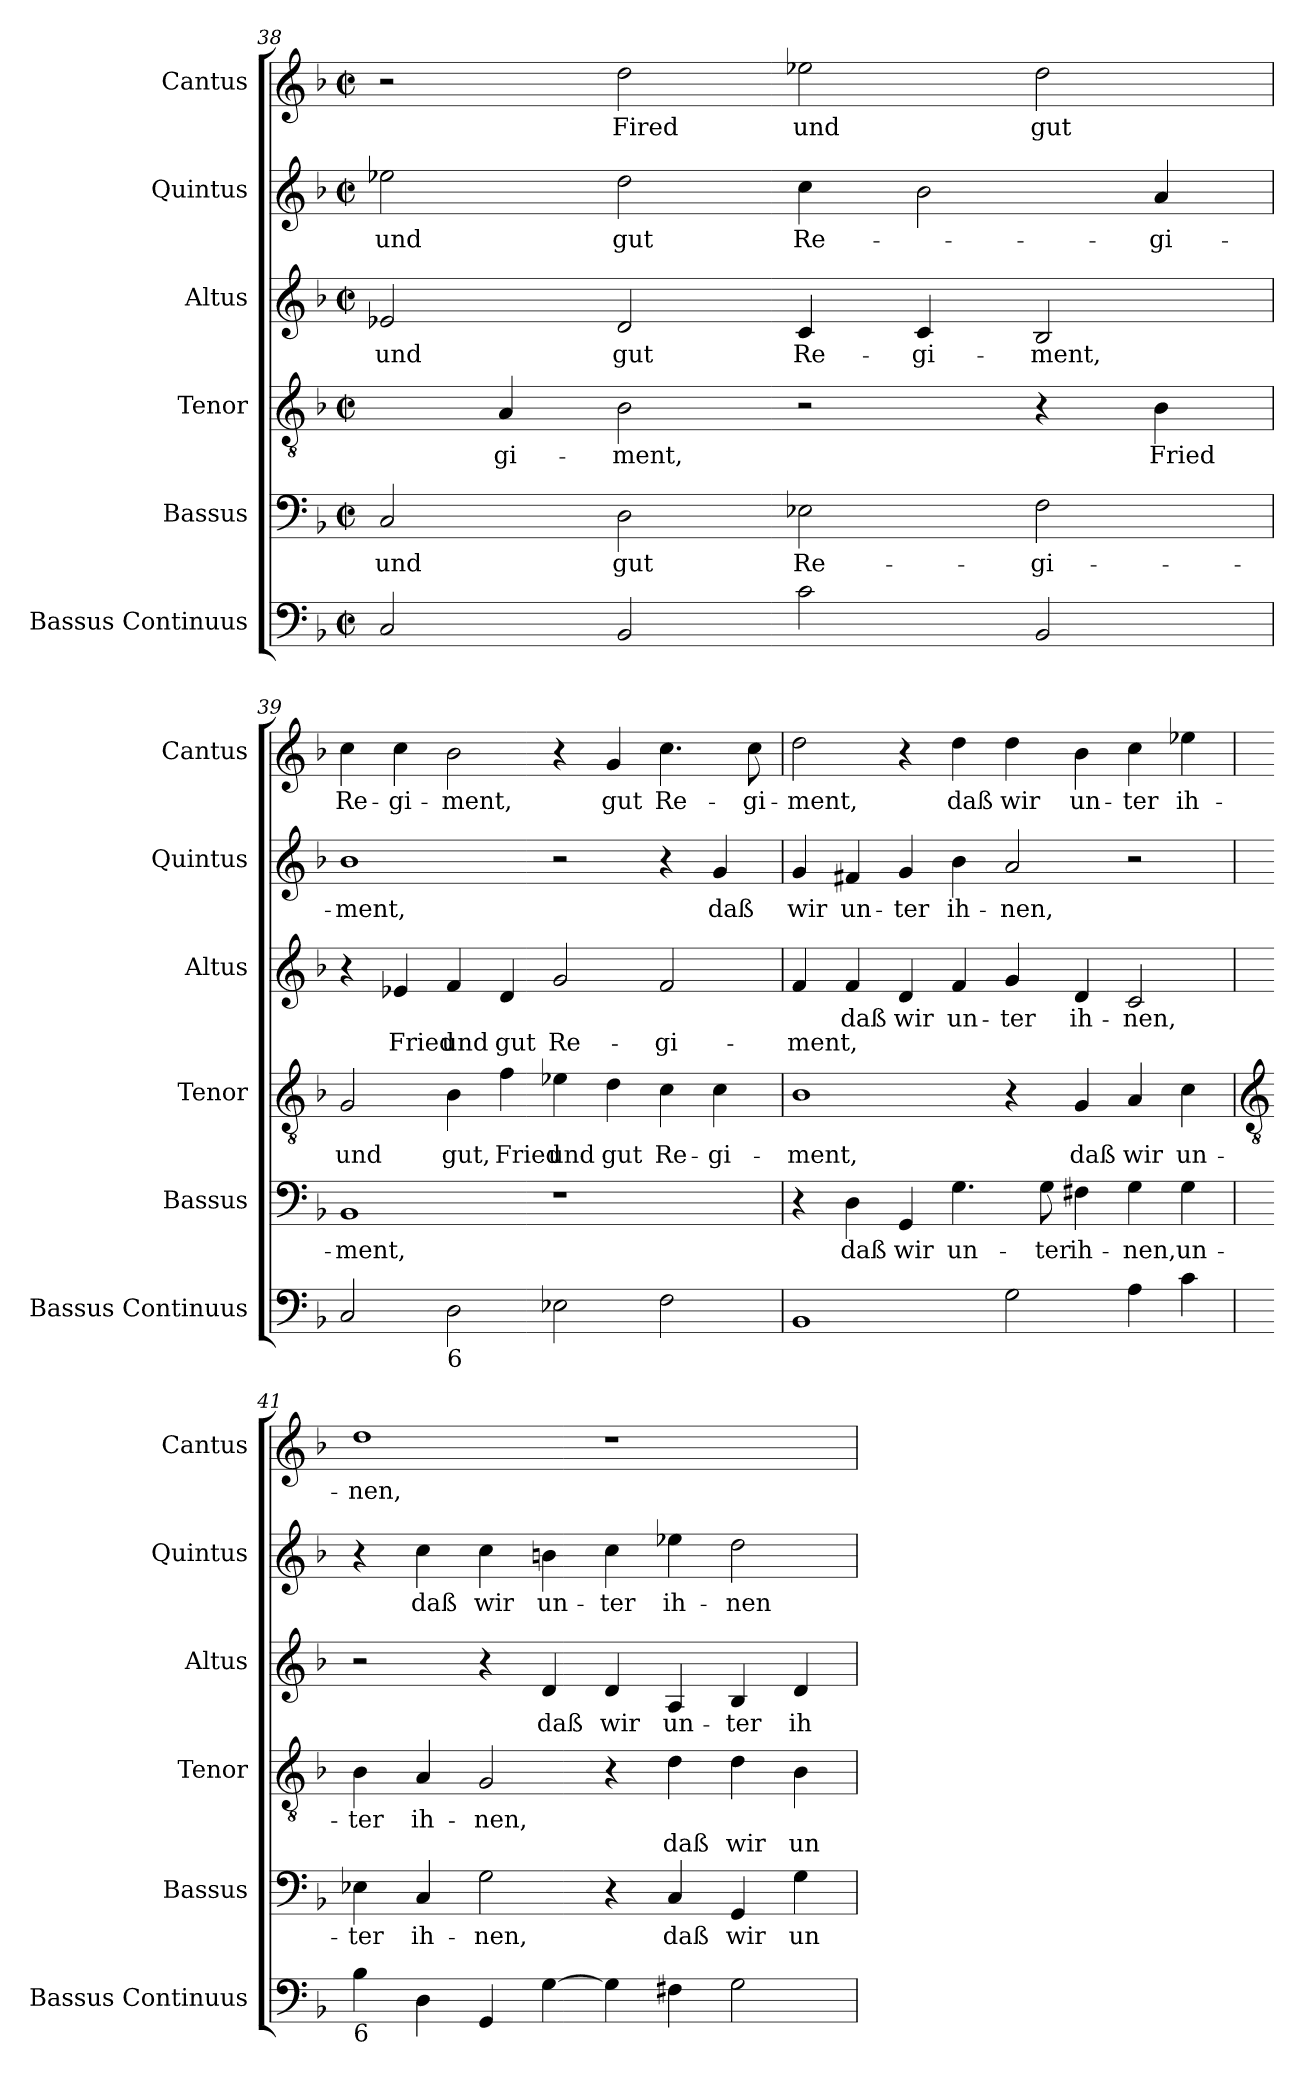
**kern	**kern	**text	**kern	**text	**text	**kern	**text	**text	**kern	**text	**kern	**text
*part6	*part5	*part5	*part4	*part4	*part4	*part3	*part3	*part3	*part2	*part2	*part1	*part1
*staff6	*staff5	*staff5	*staff4	*staff4	*staff4	*staff3	*staff3	*staff3	*staff2	*staff2	*staff1	*staff1
*I"Bassus Continuus	*I"Bassus	*	*I"Tenor	*	*	*I"Altus	*	*	*I"Quintus	*	*I"Cantus	*
*I'Bassus Continuus	*I'Bassus	*	*I'Tenor	*	*	*I'Altus	*	*	*I'Quintus	*	*I'Cantus	*
!!LO:LB:g=z
*clefF4	*clefF4	*	*clefGv2	*	*	*clefG2	*	*	*clefG2	*	*clefG2	*
*k[b-]	*k[b-]	*	*k[b-]	*	*	*k[b-]	*	*	*k[b-]	*	*k[b-]	*
*F:	*F:	*	*F:	*	*	*F:	*	*	*F:	*	*F:	*
*M4/2	*M4/2	*	*M4/2	*	*	*M4/2	*	*	*M4/2	*	*M4/2	*
*met(c|)	*met(c|)	*	*met(c|)	*	*	*met(c|)	*	*	*met(c|)	*	*met(c|)	*
=38	=38	=38	=38	=38	=38	=38	=38	=38	=38	=38	=38	=38
!	!	!LO:LY:b	!	!	!	!	!LO:LY:b	!	!	!LO:LY:b	!	!
2C	2C	und	4B-yy]	.	.	2e-X	und	.	2ee-X	und	2r	.
!	!	!	!	!LO:LY:b	!	!	!	!	!	!	!	!
.	.	.	4A	gi-	.	.	.	.	.	.	.	.
!	!	!LO:LY:b	!	!LO:LY:b	!	!	!LO:LY:b	!	!	!LO:LY:b	!	!LO:LY:b
2BB-	2D	gut	2B-	-ment,	.	2d	gut	.	2dd	gut	2dd	Fired
!	!	!LO:LY:b	!	!	!	!	!LO:LY:b	!	!	!LO:LY:b	!	!LO:LY:b
2c	2E-X	Re-	2r	.	.	4c	Re-	.	4cc	Re-	2ee-X	und
!	!	!	!	!	!	!	!LO:LY:b	!	!	!	!	!
.	.	.	.	.	.	4c	-gi-	.	2b-	.	.	.
!	!	!LO:LY:b	!	!	!	!	!LO:LY:b	!	!	!	!	!LO:LY:b
2BB-	2F	-gi-	4r	.	.	2B-	-ment,	.	.	.	2dd	gut
!	!	!	!	!LO:LY:b	!	!	!	!	!	!LO:LY:b	!	!
.	.	.	4B-	Fried	.	.	.	.	4a	-gi-	.	.
=39	=39	=39	=39	=39	=39	=39	=39	=39	=39	=39	=39	=39
!	!	!LO:LY:b	!	!LO:LY:b	!	!	!	!	!	!LO:LY:b	!	!LO:LY:b
2C	1BB-	-ment,	2G	und	.	4r	.	.	1b-	-ment,	4cc	Re-
!	!	!	!	!	!	!	!	!LO:LY:b	!	!	!	!LO:LY:b
.	.	.	.	.	.	4e-X	.	Fried	.	.	4cc	-gi-
!LO:TX:b:t=6	!	!	!	!	!	!	!	!	!	!	!	!
!	!	!	!	!LO:LY:b	!	!	!	!LO:LY:b	!	!	!	!LO:LY:b
2D	.	.	4B-	gut,	.	4f	.	und	.	.	2b-	-ment,
!	!	!	!	!LO:LY:b	!	!	!	!LO:LY:b	!	!	!	!
.	.	.	4f	Fried	.	4d	.	gut	.	.	.	.
!	!	!	!	!LO:LY:b	!	!	!	!LO:LY:b	!	!	!	!
2E-X	1r	.	4e-X	und	.	2g	.	Re-	2r	.	4r	.
!	!	!	!	!LO:LY:b	!	!	!	!	!	!	!	!LO:LY:b
.	.	.	4d	gut	.	.	.	.	.	.	4g	gut
!	!	!	!	!LO:LY:b	!	!	!	!LO:LY:b	!	!	!	!LO:LY:b
2F	.	.	4c	Re-	.	2f	.	-gi-	4r	.	4.cc	Re-
!	!	!	!	!LO:LY:b	!	!	!	!	!	!LO:LY:b	!	!
.	.	.	4c	-gi-	.	.	.	.	4g	daß	.	.
!	!	!	!	!	!	!	!	!	!	!	!	!LO:LY:b
.	.	.	.	.	.	.	.	.	.	.	8cc	-gi-
!!LO:LB:g=z
=40	=40	=40	=40	=40	=40	=40	=40	=40	=40	=40	=40	=40
!	!	!	!	!LO:LY:b	!	!	!	!LO:LY:b	!	!LO:LY:b	!	!LO:LY:b
1BB-	4r	.	1B-	-ment,	.	4f	.	-ment,	4g	wir	2dd	-ment,
!	!	!LO:LY:b	!	!	!	!	!LO:LY:b	!	!	!LO:LY:b	!	!
.	4D	daß	.	.	.	4f	daß	.	4f#X	un-	.	.
!	!	!LO:LY:b	!	!	!	!	!LO:LY:b	!	!	!LO:LY:b	!	!
.	4GG	wir	.	.	.	4d	wir	.	4g	-ter	4r	.
!	!	!LO:LY:b	!	!	!	!	!LO:LY:b	!	!	!LO:LY:b	!	!LO:LY:b
.	4.G	un-	.	.	.	4f	un-	.	4b-	ih-	4dd	daß
!	!	!	!	!	!	!	!LO:LY:b	!	!	!LO:LY:b	!	!LO:LY:b
2G	.	.	4r	.	.	4g	-ter	.	2a	-nen,	4dd	wir
!	!	!LO:LY:b	!	!	!	!	!	!	!	!	!	!
.	8G	-ter	.	.	.	.	.	.	.	.	.	.
!	!	!LO:LY:b	!	!LO:LY:b	!	!	!LO:LY:b	!	!	!	!	!LO:LY:b
.	4F#X	ih-	4G	daß	.	4d	ih-	.	.	.	4b-	un-
!	!	!LO:LY:b	!	!LO:LY:b	!	!	!LO:LY:b	!	!	!	!	!LO:LY:b
4A	4G	-nen,	4A	wir	.	2c	-nen,	.	2r	.	4cc	-ter
!	!	!LO:LY:b	!	!LO:LY:b	!	!	!	!	!	!	!	!LO:LY:b
4c	4G	un-	4c	un-	.	.	.	.	.	.	4ee-X	ih-
!!LO:LB:g=z
=41	=41	=41	=41	=41	=41	=41	=41	=41	=41	=41	=41	=41
*	*	*	*clefGv2	*	*	*	*	*	*	*	*	*
!LO:TX:b:t=6	!	!	!	!	!	!	!	!	!	!	!	!
!	!	!LO:LY:b	!	!LO:LY:b	!	!	!	!	!	!	!	!LO:LY:b
4B-	4E-X	-ter	4B-	-ter	.	2r	.	.	4r	.	1dd	-nen,
!	!	!LO:LY:b	!	!LO:LY:b	!	!	!	!	!	!LO:LY:b	!	!
4D	4C	ih-	4A	ih-	.	.	.	.	4cc	daß	.	.
!	!	!LO:LY:b	!	!LO:LY:b	!	!	!	!	!	!LO:LY:b	!	!
4GG	2G	-nen,	2G	-nen,	.	4r	.	.	4cc	wir	.	.
!	!	!	!	!	!	!	!LO:LY:b	!	!	!LO:LY:b	!	!
[4G	.	.	.	.	.	4d	daß	.	4bn	un-	.	.
!	!	!	!	!	!	!	!LO:LY:b	!	!	!LO:LY:b	!	!
4G]	4r	.	4r	.	.	4d	wir	.	4cc	-ter	1r	.
!	!	!LO:LY:b	!	!	!LO:LY:b	!	!LO:LY:b	!	!	!LO:LY:b	!	!
4F#X	4C	daß	4d	.	daß	4A	un-	.	4ee-X	ih-	.	.
!	!	!LO:LY:b	!	!	!LO:LY:b	!	!LO:LY:b	!	!	!LO:LY:b	!	!
2G	4GG	wir	4d	.	wir	4B-	-ter	.	2dd	-nen	.	.
!	!	!LO:LY:b	!	!	!LO:LY:b	!	!LO:LY:b	!	!	!	!	!
.	4G	un-	4B-	.	un-	4d	ih-	.	.	.	.	.
=	=	=	=	=	=	=	=	=	=	=	=	=
*-	*-	*-	*-	*-	*-	*-	*-	*-	*-	*-	*-	*-
